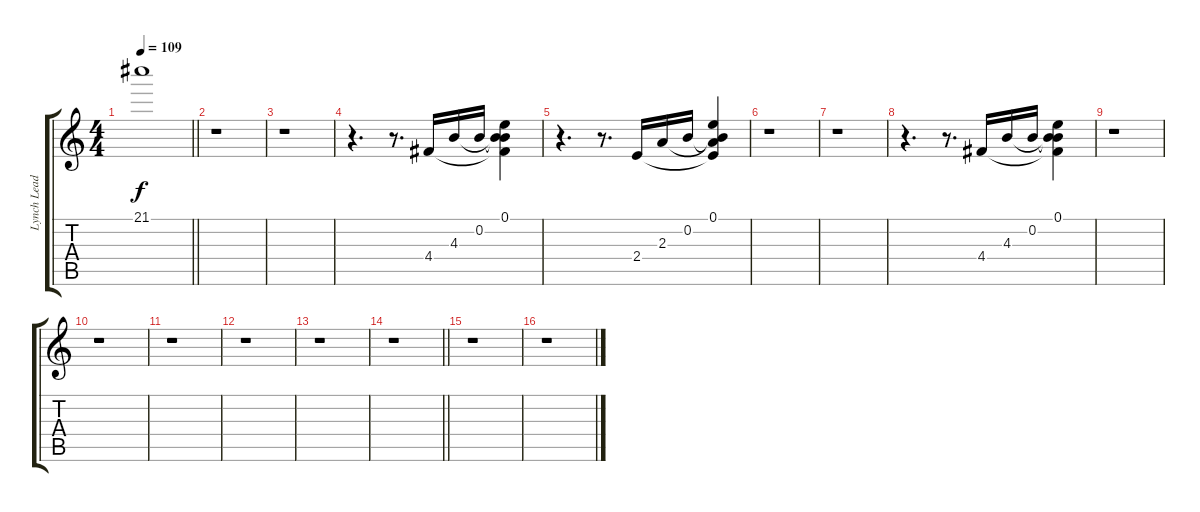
\track ("Lynch Lead Overdub" "Lynch Lead") {instrument distortionguitar}
\staff {score tabs}
\tuning (E4 B3 G3 D3 A2 E2) {hide}
\ts (4 4)
\tempo 109
\clef g2
\barLineRight lightlight
\ks c
21.1{t}.1{dy f} |
r.1 |
r.1{volume 14} |
r.4{d} r.8{d volume 8 balance 16} 4.4.16 4.3.16 0.2.16 (0.1 0.2{t} 4.3{t} 4.4{t}).4 |
r.4{d} r.8{d} 2.4.16 2.3.16 0.2.16 (0.1 0.2{t} 2.3{t} 2.4{t}).4 |
r.1 |
r.1 |
r.4{d} r.8{d} 4.4.16 4.3.16 0.2.16 (0.1 0.2{t} 4.3{t} 4.4{t}).4 |
r.1 |
r.1 |
r.1 |
r.1 |
r.1 |
\barLineRight lightlight
r.1 |
r.1 |
r.1
